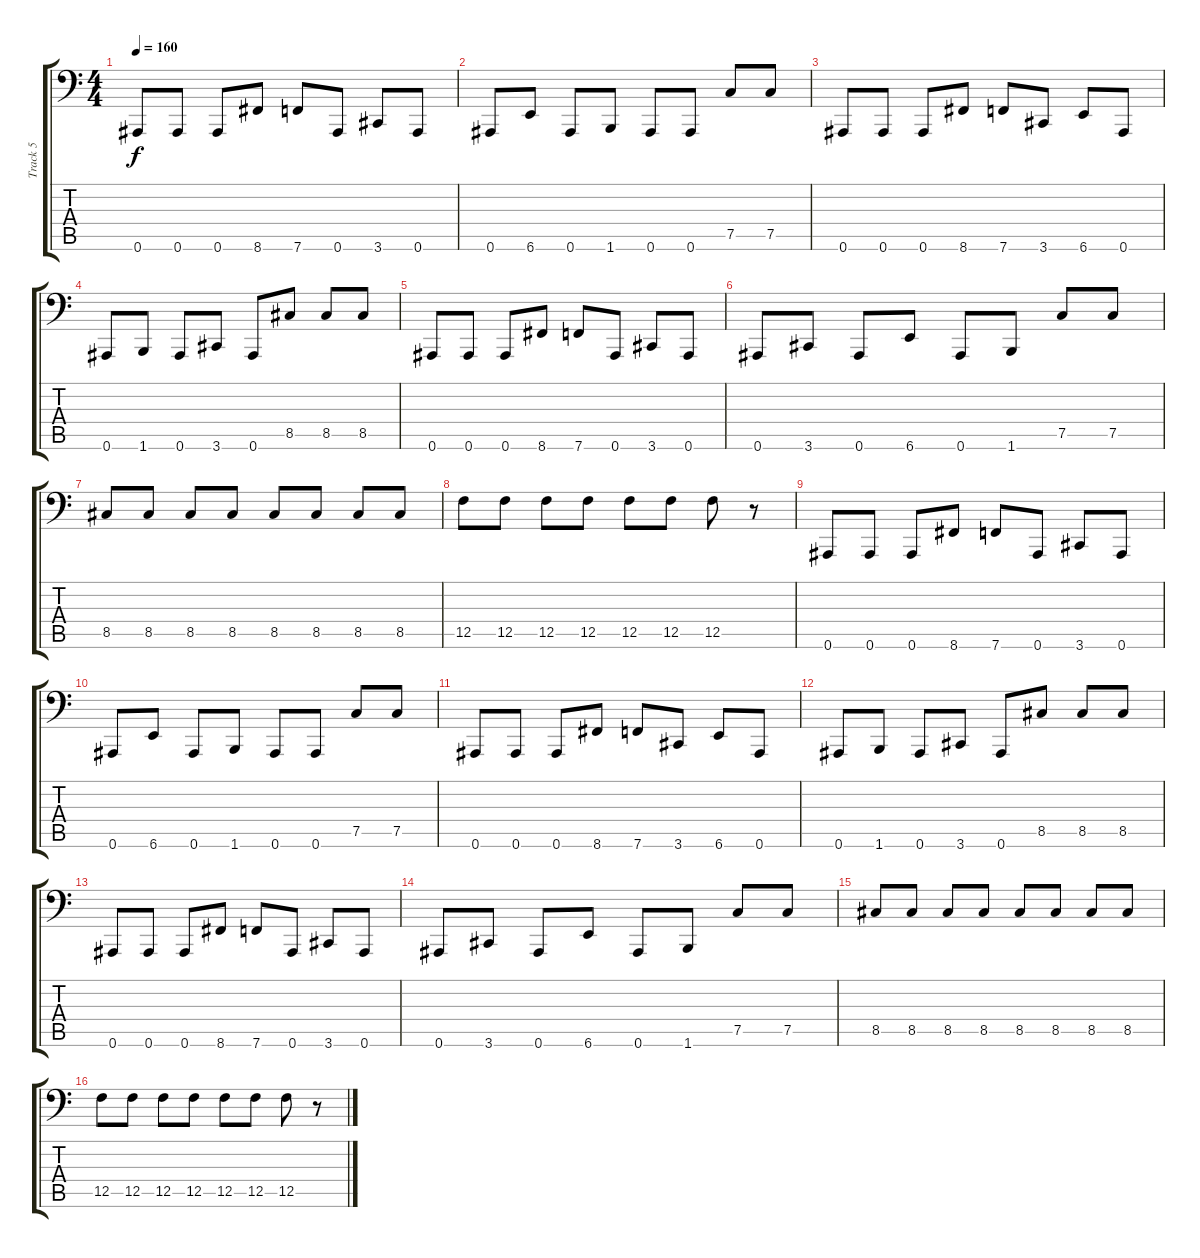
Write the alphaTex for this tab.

\track ("Track 5" "Track 5") {instrument electricbasspick}
\staff {score tabs}
\tuning (C3 G2 Eb2 Bb1 F1 Bb0) {hide}
\ts (4 4)
\tempo 160
\clef f4
\ks c
0.6.8{dy f} 0.6.8 0.6.8 8.6.8 7.6.8 0.6.8 3.6.8 0.6.8 |
0.6.8 6.6.8 0.6.8 1.6.8 0.6.8 0.6.8 7.5.8 7.5.8 |
0.6.8 0.6.8 0.6.8 8.6.8 7.6.8 3.6.8 6.6.8 0.6.8 |
0.6.8 1.6.8 0.6.8 3.6.8 0.6.8 8.5.8 8.5.8 8.5.8 |
0.6.8 0.6.8 0.6.8 8.6.8 7.6.8 0.6.8 3.6.8 0.6.8 |
0.6.8 3.6.8 0.6.8 6.6.8 0.6.8 1.6.8 7.5.8 7.5.8 |
8.5.8 8.5.8 8.5.8 8.5.8 8.5.8 8.5.8 8.5.8 8.5.8 |
12.5.8 12.5.8 12.5.8 12.5.8 12.5.8 12.5.8 12.5.8 r.8 |
0.6.8 0.6.8 0.6.8 8.6.8 7.6.8 0.6.8 3.6.8 0.6.8 |
0.6.8 6.6.8 0.6.8 1.6.8 0.6.8 0.6.8 7.5.8 7.5.8 |
0.6.8 0.6.8 0.6.8 8.6.8 7.6.8 3.6.8 6.6.8 0.6.8 |
0.6.8 1.6.8 0.6.8 3.6.8 0.6.8 8.5.8 8.5.8 8.5.8 |
0.6.8 0.6.8 0.6.8 8.6.8 7.6.8 0.6.8 3.6.8 0.6.8 |
0.6.8 3.6.8 0.6.8 6.6.8 0.6.8 1.6.8 7.5.8 7.5.8 |
8.5.8 8.5.8 8.5.8 8.5.8 8.5.8 8.5.8 8.5.8 8.5.8 |
12.5.8 12.5.8 12.5.8 12.5.8 12.5.8 12.5.8 12.5.8 r.8
